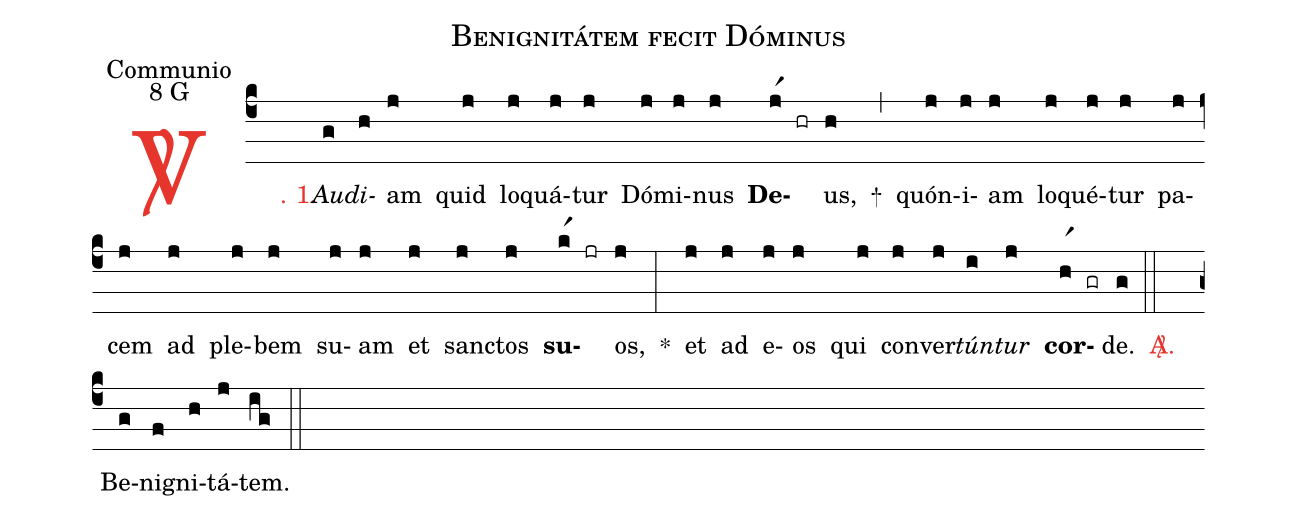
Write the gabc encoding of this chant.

name: Benignitátem fecit Dóminus;
office-part: Communio;
mode: 8;
mode-differentia: G;
%%
(c4)

<c><sp>V/</sp>. 1.</c>() <i>Au</i>(g)<i>di</i>(h)am(j) quid(j) lo(j)quá(j)tur(j) Dó(j)mi(j)nus(j) <b>De</b>(jr1 hr)us,(h) +(,) quón(j)i(j)am(j) lo(j)qué(j)tur(j) pa(j)cem(j) ad(j) ple(j)bem(j) su(j)am(j) et(j) sanc(j)tos(j) <b>su</b>(kr1 jr)os,(j) *(:) et(j) ad(j) e(j)os(j) qui(j) con(j)ver(j)<i>tún</i>(i)<i>tur</i>(j) <b>cor</b>(hr1 gr)de.(g)

(::)

<c><sp>A/</sp>.</c>() Be(g)ni(f)gni(h)tá(j)tem.(ig)

(::)
